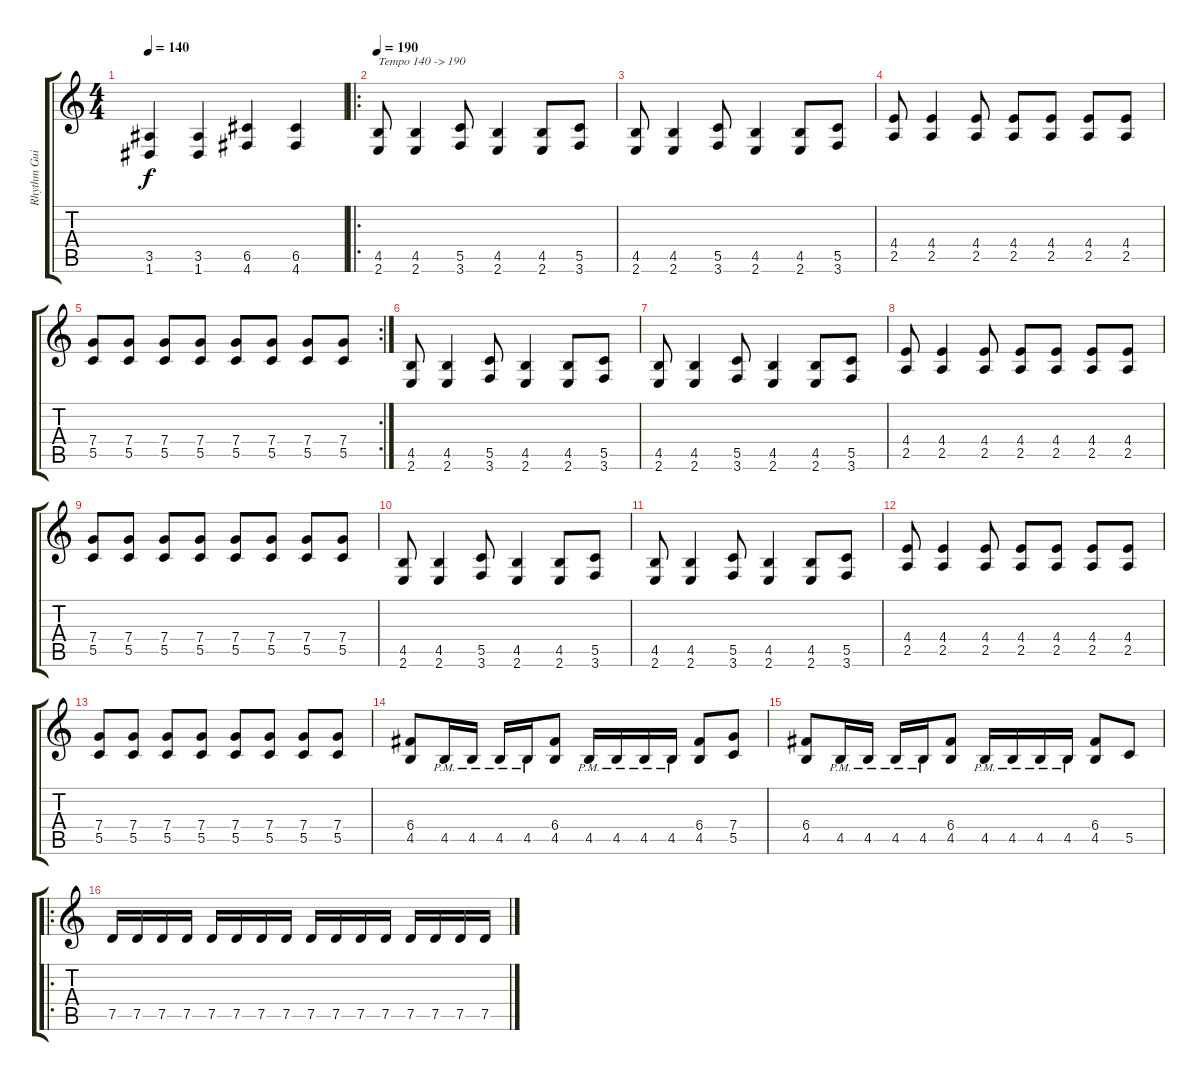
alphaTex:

\track ("Rhythm Guitar" "Rhythm Gui") {instrument distortionguitar}
\staff {score tabs}
\tuning (D4 A3 F3 C3 G2 D2) {hide}
\ts (4 4)
\tempo 140
\clef g2
\ks c
(3.5 1.6).4{dy f} (3.5 1.6).4 (6.5 4.6).4 (6.5 4.6).4 |
\ro
\tempo 190
(4.5 2.6).8{txt "Tempo 140 -> 190"} (4.5 2.6).4 (5.5 3.6).8 (4.5 2.6).4 (4.5 2.6).8 (5.5 3.6).8 |
(4.5 2.6).8 (4.5 2.6).4 (5.5 3.6).8 (4.5 2.6).4 (4.5 2.6).8 (5.5 3.6).8 |
(4.4 2.5).8 (4.4 2.5).4 (4.4 2.5).8 (4.4 2.5).8 (4.4 2.5).8 (4.4 2.5).8 (4.4 2.5).8 |
\rc 2
(7.4 5.5).8 (7.4 5.5).8 (7.4 5.5).8 (7.4 5.5).8 (7.4 5.5).8 (7.4 5.5).8 (7.4 5.5).8 (7.4 5.5).8 |
(4.5 2.6).8 (4.5 2.6).4 (5.5 3.6).8 (4.5 2.6).4 (4.5 2.6).8 (5.5 3.6).8 |
(4.5 2.6).8 (4.5 2.6).4 (5.5 3.6).8 (4.5 2.6).4 (4.5 2.6).8 (5.5 3.6).8 |
(4.4 2.5).8 (4.4 2.5).4 (4.4 2.5).8 (4.4 2.5).8 (4.4 2.5).8 (4.4 2.5).8 (4.4 2.5).8 |
(7.4 5.5).8 (7.4 5.5).8 (7.4 5.5).8 (7.4 5.5).8 (7.4 5.5).8 (7.4 5.5).8 (7.4 5.5).8 (7.4 5.5).8 |
(4.5 2.6).8 (4.5 2.6).4 (5.5 3.6).8 (4.5 2.6).4 (4.5 2.6).8 (5.5 3.6).8 |
(4.5 2.6).8 (4.5 2.6).4 (5.5 3.6).8 (4.5 2.6).4 (4.5 2.6).8 (5.5 3.6).8 |
(4.4 2.5).8 (4.4 2.5).4 (4.4 2.5).8 (4.4 2.5).8 (4.4 2.5).8 (4.4 2.5).8 (4.4 2.5).8 |
(7.4 5.5).8 (7.4 5.5).8 (7.4 5.5).8 (7.4 5.5).8 (7.4 5.5).8 (7.4 5.5).8 (7.4 5.5).8 (7.4 5.5).8 |
(6.4 4.5).8 4.5{pm}.16 4.5{pm}.16 4.5{pm}.16 4.5{pm}.16 (6.4 4.5).8 4.5{pm}.16 4.5{pm}.16 4.5{pm}.16 4.5{pm}.16 (6.4 4.5).8 (7.4 5.5).8 |
(6.4 4.5).8 4.5{pm}.16 4.5{pm}.16 4.5{pm}.16 4.5{pm}.16 (6.4 4.5).8 4.5{pm}.16 4.5{pm}.16 4.5{pm}.16 4.5{pm}.16 (6.4 4.5).8 5.5.8 |
\ro
7.5.16 7.5.16 7.5.16 7.5.16 7.5.16 7.5.16 7.5.16 7.5.16 7.5.16 7.5.16 7.5.16 7.5.16 7.5.16 7.5.16 7.5.16 7.5.16
